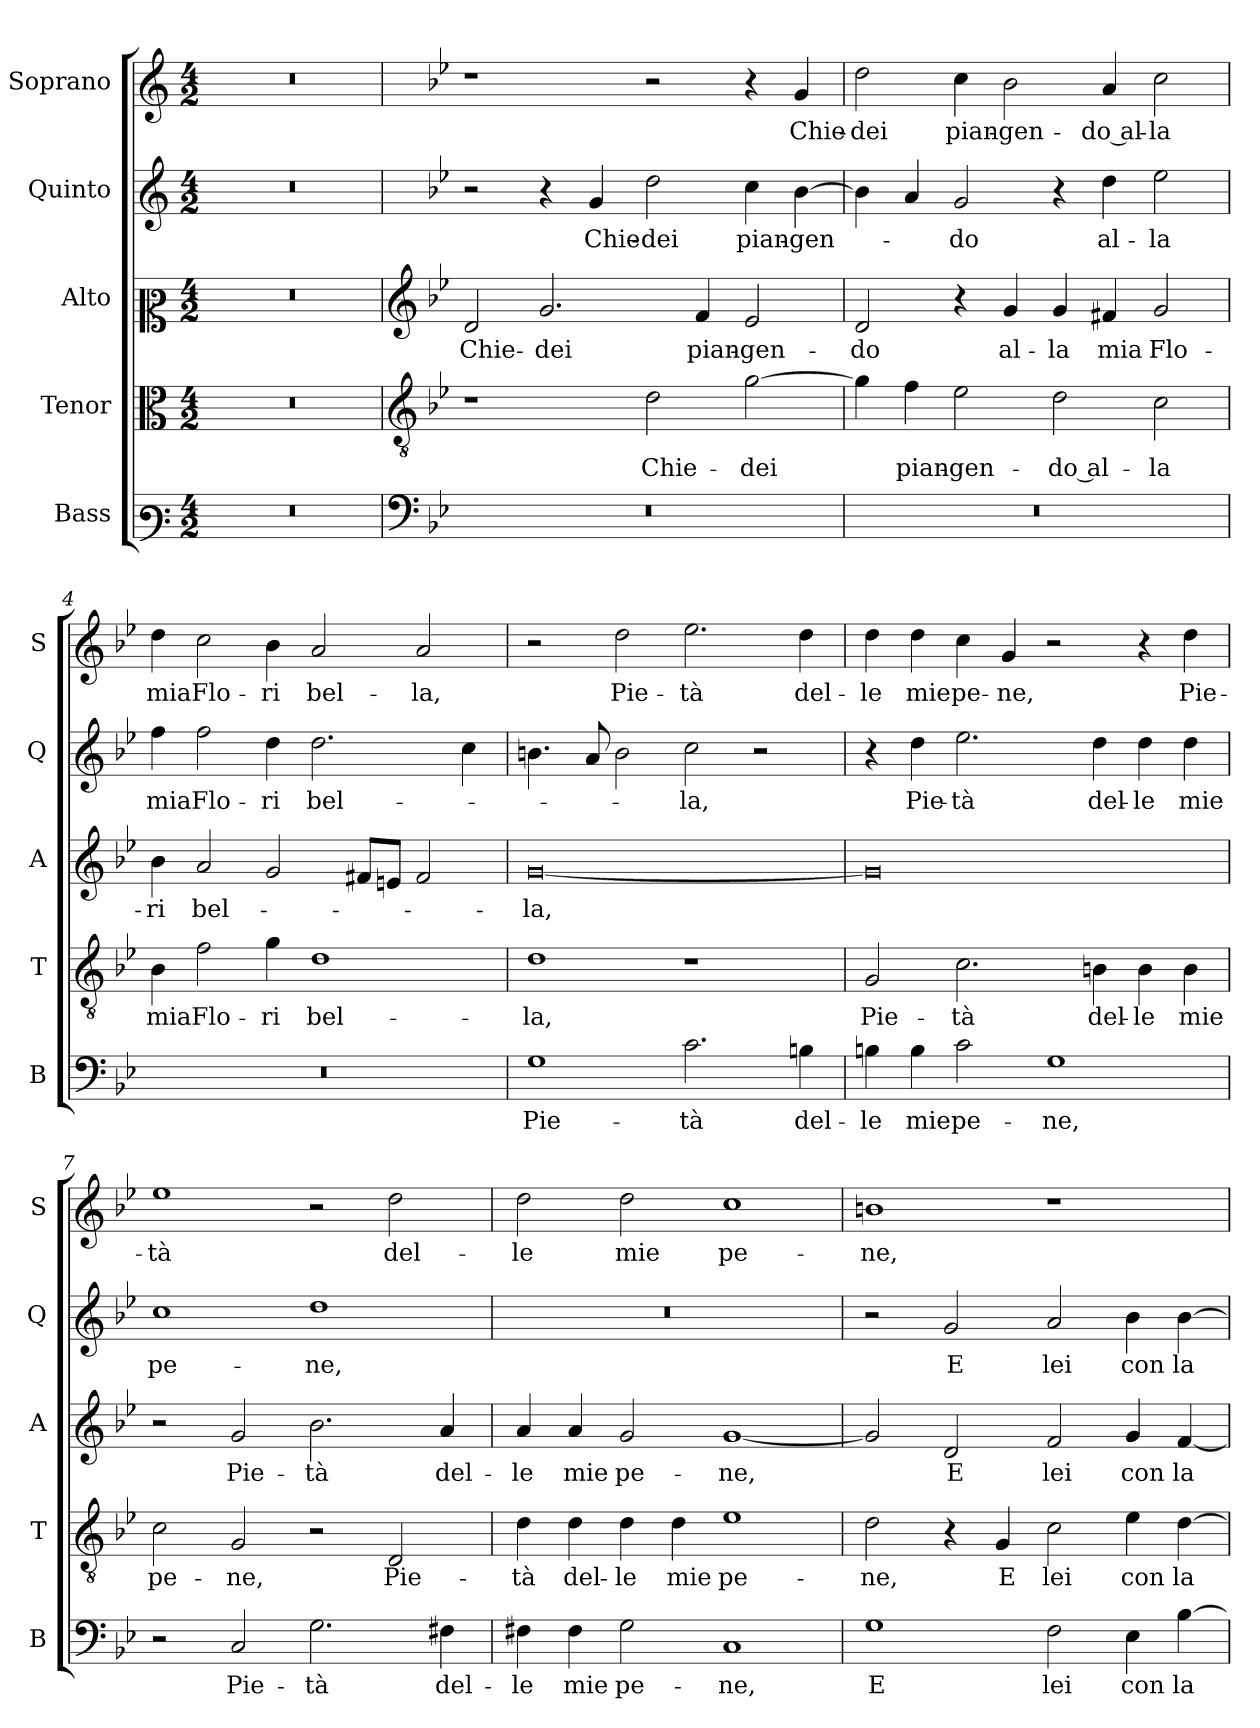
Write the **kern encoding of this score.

**kern	**text	**kern	**text	**kern	**text	**kern	**text	**kern	**text
*part5	*part5	*part4	*part4	*part3	*part3	*part2	*part2	*part1	*part1
*staff5	*staff5	*staff4	*staff4	*staff3	*staff3	*staff2	*staff2	*staff1	*staff1
*I"Bass	*	*I"Tenor	*	*I"Alto	*	*I"Quinto	*	*I"Soprano	*
*I'B	*	*I'T	*	*I'A	*	*I'Q	*	*I'S	*
*clefF3	*	*clefC3	*	*clefC2	*	*clefG2	*	*clefG2	*
*k[]	*	*k[]	*	*k[]	*	*k[]	*	*k[]	*
*C:	*	*C:	*	*C:	*	*C:	*	*C:	*
*M4/2	*	*M4/2	*	*M4/2	*	*M4/2	*	*M4/2	*
=1	=1	=1	=1	=1	=1	=1	=1	=1	=1
0r	.	0r	.	0r	.	0r	.	0r	.
=2	=2	=2	=2	=2	=2	=2	=2	=2	=2
*clefF4	*	*clefGv2	*	*clefG2	*	*	*	*	*
*k[b-e-]	*	*k[b-e-]	*	*k[b-e-]	*	*k[b-e-]	*	*k[b-e-]	*
*B-:	*	*B-:	*	*B-:	*	*B-:	*	*B-:	*
!	!	!	!	!	!LO:LY:b	!	!	!	!
0r	.	1r	.	2d/	Chie-	2r	.	1r	.
!	!	!	!	!	!LO:LY:b	!	!	!	!
.	.	.	.	2.g/	-dei	4r	.	.	.
!	!	!	!	!	!	!	!LO:LY:b	!	!
.	.	.	.	.	.	4g/	Chie-	.	.
!	!	!	!LO:LY:b	!	!	!	!LO:LY:b	!	!
.	.	2d\	Chie-	.	.	2dd\	-dei	2r	.
!	!	!	!	!	!LO:LY:b	!	!	!	!
.	.	.	.	4f/	pian-	.	.	.	.
!	!	!	!LO:LY:b	!	!LO:LY:b	!	!LO:LY:b	!	!
.	.	[2g\	-dei	2e-/	-gen-	4cc\	pian-	4r	.
!	!	!	!	!	!	!	!LO:LY:b	!	!LO:LY:b
.	.	.	.	.	.	[4b-\	-gen-	4g/	Chie-
=3	=3	=3	=3	=3	=3	=3	=3	=3	=3
!	!	!	!	!	!LO:LY:b	!	!	!	!LO:LY:b
0r	.	4g\]	.	2d/	-do	4b-\]	.	2dd\	-dei
!	!	!	!LO:LY:b	!	!	!	!	!	!
.	.	4f\	pian-	.	.	4a/	.	.	.
!	!	!	!LO:LY:b	!	!	!	!LO:LY:b	!	!LO:LY:b
.	.	2e-\	-gen-	4r	.	2g/	-do	4cc\	pian-
!	!	!	!	!	!LO:LY:b	!	!	!	!LO:LY:b
.	.	.	.	4g/	al-	.	.	2b-\	-gen-
!	!	!	!LO:LY:b	!	!LO:LY:b	!	!	!	!
.	.	2d\	-do al-	4g/	-la	4r	.	.	.
!	!	!	!	!	!LO:LY:b	!	!LO:LY:b	!	!LO:LY:b
.	.	.	.	4f#X/	mia	4dd\	al-	4a/	-do al-
!	!	!	!LO:LY:b	!	!LO:LY:b	!	!LO:LY:b	!	!LO:LY:b
.	.	2c\	-la	2g/	Flo-	2ee-\	-la	2cc\	-la
!!LO:LB:g=z
=4	=4	=4	=4	=4	=4	=4	=4	=4	=4
!	!	!	!LO:LY:b	!	!LO:LY:b	!	!LO:LY:b	!	!LO:LY:b
0r	.	4B-\	mia	4b-\	-ri	4ff\	mia	4dd\	mia
!	!	!	!LO:LY:b	!	!LO:LY:b	!	!LO:LY:b	!	!LO:LY:b
.	.	2f\	Flo-	2a/	bel-	2ff\	Flo-	2cc\	Flo-
!	!	!	!LO:LY:b	!	!	!	!LO:LY:b	!	!LO:LY:b
.	.	4g\	-ri	2g/	.	4dd\	-ri	4b-\	-ri
!	!	!	!LO:LY:b	!	!	!	!LO:LY:b	!	!LO:LY:b
.	.	1d	bel-	.	.	2.dd\	bel-	2a/	bel-
.	.	.	.	8f#X/L	.	.	.	.	.
.	.	.	.	8en/J	.	.	.	.	.
!	!	!	!	!	!	!	!	!	!LO:LY:b
.	.	.	.	2f#/	.	.	.	2a/	-la,
.	.	.	.	.	.	4cc\	.	.	.
=5	=5	=5	=5	=5	=5	=5	=5	=5	=5
!	!LO:LY:b	!	!LO:LY:b	!	!LO:LY:b	!	!	!	!
1G	Pie-	1d	-la,	[0g	-la,	4.bn\	.	2r	.
.	.	.	.	.	.	8a/	.	.	.
!	!	!	!	!	!	!	!	!	!LO:LY:b
.	.	.	.	.	.	2b\	.	2dd\	Pie-
!	!LO:LY:b	!	!	!	!	!	!LO:LY:b	!	!LO:LY:b
2.c\	-tà	1r	.	.	.	2cc\	-la,	2.ee-\	-tà
.	.	.	.	.	.	2r	.	.	.
!	!LO:LY:b	!	!	!	!	!	!	!	!LO:LY:b
4Bn\	del-	.	.	.	.	.	.	4dd\	del-
=6	=6	=6	=6	=6	=6	=6	=6	=6	=6
!	!LO:LY:b	!	!LO:LY:b	!	!	!	!	!	!LO:LY:b
4Bn\	-le	2G/	Pie-	0g]	.	4r	.	4dd\	-le
!	!LO:LY:b	!	!	!	!	!	!LO:LY:b	!	!LO:LY:b
4B\	mie	.	.	.	.	4dd\	Pie-	4dd\	mie
!	!LO:LY:b	!	!LO:LY:b	!	!	!	!LO:LY:b	!	!LO:LY:b
2c\	pe-	2.c\	-tà	.	.	2.ee-\	-tà	4cc\	pe-
!	!	!	!	!	!	!	!	!	!LO:LY:b
.	.	.	.	.	.	.	.	4g/	-ne,
!	!LO:LY:b	!	!	!	!	!	!	!	!
1G	-ne,	.	.	.	.	.	.	2r	.
!	!	!	!LO:LY:b	!	!	!	!LO:LY:b	!	!
.	.	4Bn\	del-	.	.	4dd\	del-	.	.
!	!	!	!LO:LY:b	!	!	!	!LO:LY:b	!	!
.	.	4B\	-le	.	.	4dd\	-le	4r	.
!	!	!	!LO:LY:b	!	!	!	!LO:LY:b	!	!LO:LY:b
.	.	4B\	mie	.	.	4dd\	mie	4dd\	Pie-
!!LO:PB:g=z
=7	=7	=7	=7	=7	=7	=7	=7	=7	=7
!	!	!	!LO:LY:b	!	!	!	!LO:LY:b	!	!LO:LY:b
2r	.	2c\	pe-	2r	.	1cc	pe-	1ee-	-tà
!	!LO:LY:b	!	!LO:LY:b	!	!LO:LY:b	!	!	!	!
2C/	Pie-	2G/	-ne,	2g/	Pie-	.	.	.	.
!	!LO:LY:b	!	!	!	!LO:LY:b	!	!LO:LY:b	!	!
2.G\	-tà	2r	.	2.b-\	-tà	1dd	-ne,	2r	.
!	!	!	!LO:LY:b	!	!	!	!	!	!LO:LY:b
.	.	2D/	Pie-	.	.	.	.	2dd\	del-
!	!LO:LY:b	!	!	!	!LO:LY:b	!	!	!	!
4F#X\	del-	.	.	4a/	del-	.	.	.	.
=8	=8	=8	=8	=8	=8	=8	=8	=8	=8
!	!LO:LY:b	!	!LO:LY:b	!	!LO:LY:b	!	!	!	!LO:LY:b
4F#X\	-le	4d\	-tà	4a/	-le	0r	.	2dd\	-le
!	!LO:LY:b	!	!LO:LY:b	!	!LO:LY:b	!	!	!	!
4F#\	mie	4d\	del-	4a/	mie	.	.	.	.
!	!LO:LY:b	!	!LO:LY:b	!	!LO:LY:b	!	!	!	!LO:LY:b
2G\	pe-	4d\	-le	2g/	pe-	.	.	2dd\	mie
!	!	!	!LO:LY:b	!	!	!	!	!	!
.	.	4d\	mie	.	.	.	.	.	.
!	!LO:LY:b	!	!LO:LY:b	!	!LO:LY:b	!	!	!	!LO:LY:b
1C	-ne,	1e-	pe-	[1g	-ne,	.	.	1cc	pe-
=9	=9	=9	=9	=9	=9	=9	=9	=9	=9
!	!LO:LY:b	!	!LO:LY:b	!	!	!	!	!	!LO:LY:b
1G	E	2d\	-ne,	2g/]	.	2r	.	1bn	-ne,
!	!	!	!	!	!LO:LY:b	!	!LO:LY:b	!	!
.	.	4r	.	2d/	E	2g/	E	.	.
!	!	!	!LO:LY:b	!	!	!	!	!	!
.	.	4G/	E	.	.	.	.	.	.
!	!LO:LY:b	!	!LO:LY:b	!	!LO:LY:b	!	!LO:LY:b	!	!
2F\	lei	2c\	lei	2f/	lei	2a/	lei	1r	.
!	!LO:LY:b	!	!LO:LY:b	!	!LO:LY:b	!	!LO:LY:b	!	!
4E-\	con	4e-\	con	4g/	con	4b-\	con	.	.
!	!LO:LY:b	!	!LO:LY:b	!	!LO:LY:b	!	!LO:LY:b	!	!
[4B-\	la	[4d\	la	[4f/	la	[4b-\	la	.	.
=	=	=	=	=	=	=	=	=	=
*-	*-	*-	*-	*-	*-	*-	*-	*-	*-
